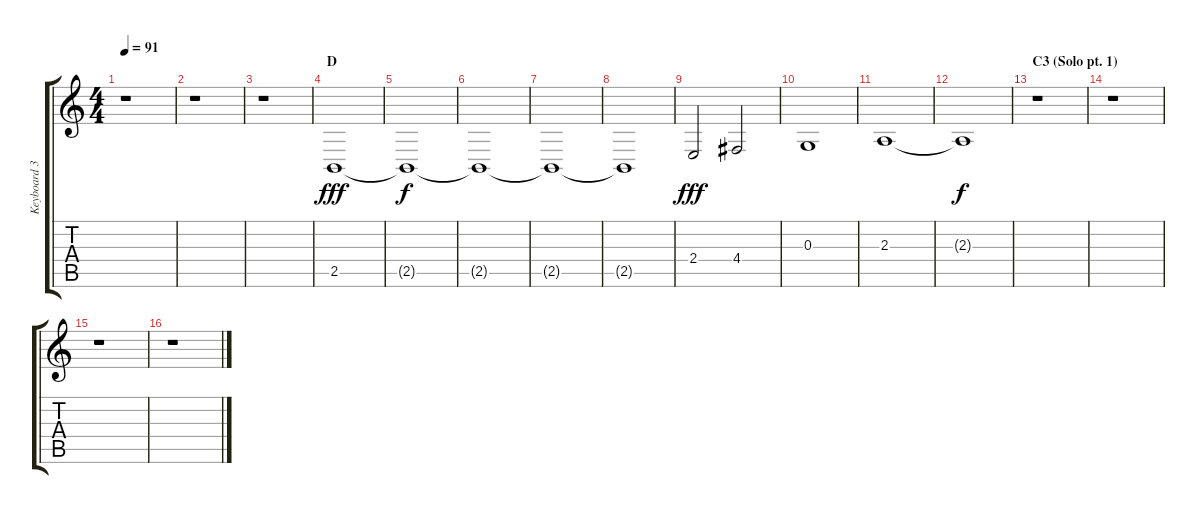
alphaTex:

\track ("Keyboard 3" "Keyboard 3") {instrument synthbrass1}
\staff {score tabs}
\tuning (E4 B3 G3 D3 A2 E2) {hide}
\ts (4 4)
\tempo 91
\clef g2
\ks c
r.1{dy fff} |
r.1 |
r.1 |
\section ("" "D")
2.5.1 |
2.5{t}.1{dy f} |
2.5{t}.1 |
2.5{t}.1 |
2.5{t}.1 |
2.4.2{dy fff} 4.4.2 |
0.3.1 |
2.3.1 |
2.3{t}.1{dy f} |
\section ("" "C3 (Solo pt. 1)")
r.1 |
r.1 |
r.1 |
r.1
